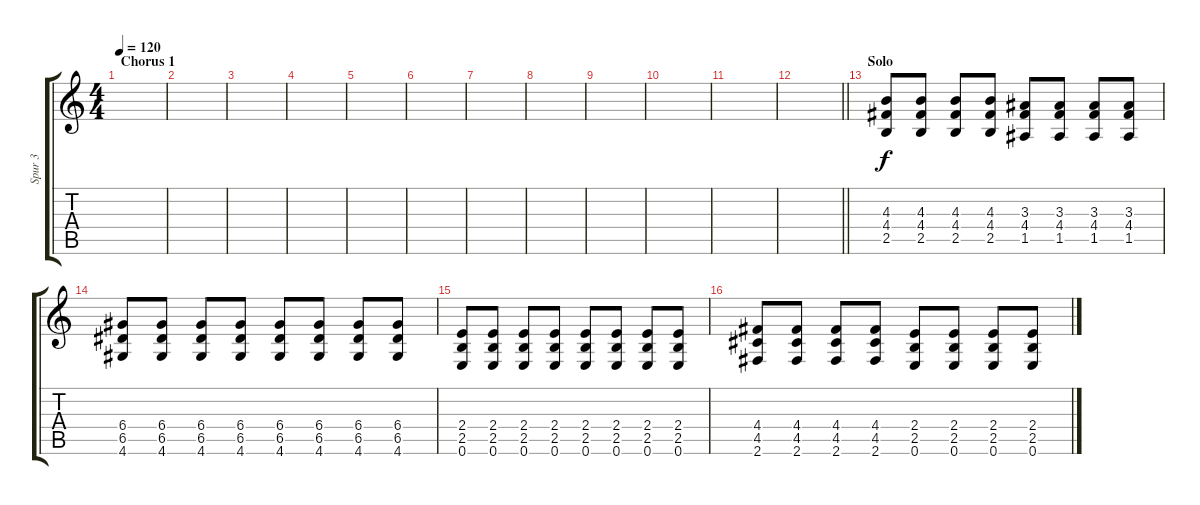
\track ("Spur 3" "Spur 3") {instrument distortionguitar}
\staff {score tabs}
\tuning (E4 B3 G3 D3 A2 E2) {hide}
\ts (4 4)
\section ("" "Chorus 1")
\tempo 120
\clef g2
\ks c
|
|
|
|
|
|
|
|
|
|
|
\barLineRight lightlight
|
\section ("" "Solo")
(4.3 4.4 2.5).8 (4.3 4.4 2.5).8 (4.3 4.4 2.5).8 (4.3 4.4 2.5).8 (3.3 4.4 1.5).8 (3.3 4.4 1.5).8 (3.3 4.4 1.5).8 (3.3 4.4 1.5).8 |
(6.4 6.5 4.6).8 (6.4 6.5 4.6).8 (6.4 6.5 4.6).8 (6.4 6.5 4.6).8 (6.4 6.5 4.6).8 (6.4 6.5 4.6).8 (6.4 6.5 4.6).8 (6.4 6.5 4.6).8 |
(2.4 2.5 0.6).8 (2.4 2.5 0.6).8 (2.4 2.5 0.6).8 (2.4 2.5 0.6).8 (2.4 2.5 0.6).8 (2.4 2.5 0.6).8 (2.4 2.5 0.6).8 (2.4 2.5 0.6).8 |
(4.4 4.5 2.6).8 (4.4 4.5 2.6).8 (4.4 4.5 2.6).8 (4.4 4.5 2.6).8 (2.4 2.5 0.6).8 (2.4 2.5 0.6).8 (2.4 2.5 0.6).8 (2.4 2.5 0.6).8
